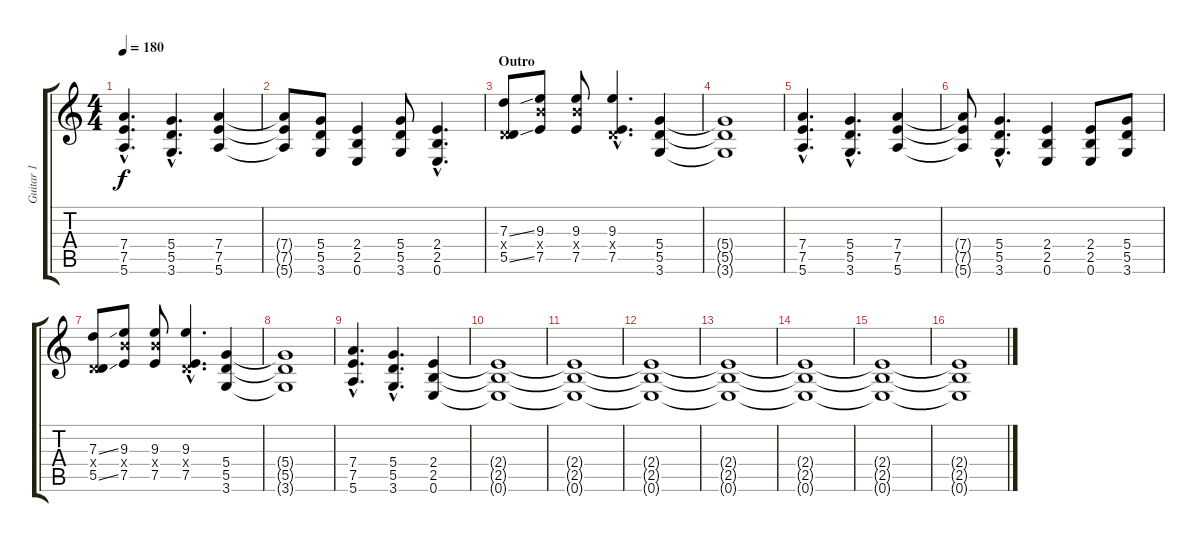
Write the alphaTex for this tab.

\track ("Guitar 1" "Guitar 1") {instrument overdrivenguitar}
\staff {score tabs}
\tuning (E4 B3 G3 D3 A2 E2) {hide}
\ts (4 4)
\tempo 180
\clef g2
\ks c
(7.4{hac} 7.5{hac} 5.6{hac}).4{d dy f} (5.4{hac} 5.5{hac} 3.6{hac}).4{d} (7.4 7.5 5.6).4 |
(7.4{t} 7.5{t} 5.6{t}).8 (5.4 5.5 3.6).8 (2.4 2.5 0.6).4 (5.4 5.5 3.6).8 (2.4{hac} 2.5{hac} 0.6{hac}).4{d} |
\section ("" "Outro")
(7.3{ss} 0.4{x} 5.5{ss}).8 (9.3 9.4{x} 7.5).8 (9.3 9.4{x} 7.5).8 (9.3{hac} 0.4{hac x} 7.5{hac}).4{d} (5.4 5.5 3.6).4 |
(5.4{t} 5.5{t} 3.6{t}).1 |
(7.4{hac} 7.5{hac} 5.6{hac}).4{d} (5.4{hac} 5.5{hac} 3.6{hac}).4{d} (7.4 7.5 5.6).4 |
(7.4{t} 7.5{t} 5.6{t}).8 (5.4{hac} 5.5{hac} 3.6{hac}).4{d} (2.4 2.5 0.6).4 (2.4 2.5 0.6).8 (5.4 5.5 3.6).8 |
(7.3{ss} 0.4{x} 5.5{ss}).8 (9.3 9.4{x} 7.5).8 (9.3 9.4{x} 7.5).8 (9.3{hac} 0.4{hac x} 7.5{hac}).4{d} (5.4 5.5 3.6).4 |
(5.4{t} 5.5{t} 3.6{t}).1 |
(7.4{hac} 7.5{hac} 5.6{hac}).4{d} (5.4{hac} 5.5{hac} 3.6{hac}).4{d} (2.4 2.5 0.6).4 |
(2.4{t} 2.5{t} 0.6{t}).1 |
(2.4{t} 2.5{t} 0.6{t}).1 |
(2.4{t} 2.5{t} 0.6{t}).1 |
(2.4{t} 2.5{t} 0.6{t}).1 |
(2.4{t} 2.5{t} 0.6{t}).1 |
(2.4{t} 2.5{t} 0.6{t}).1 |
(2.4{t} 2.5{t} 0.6{t}).1
